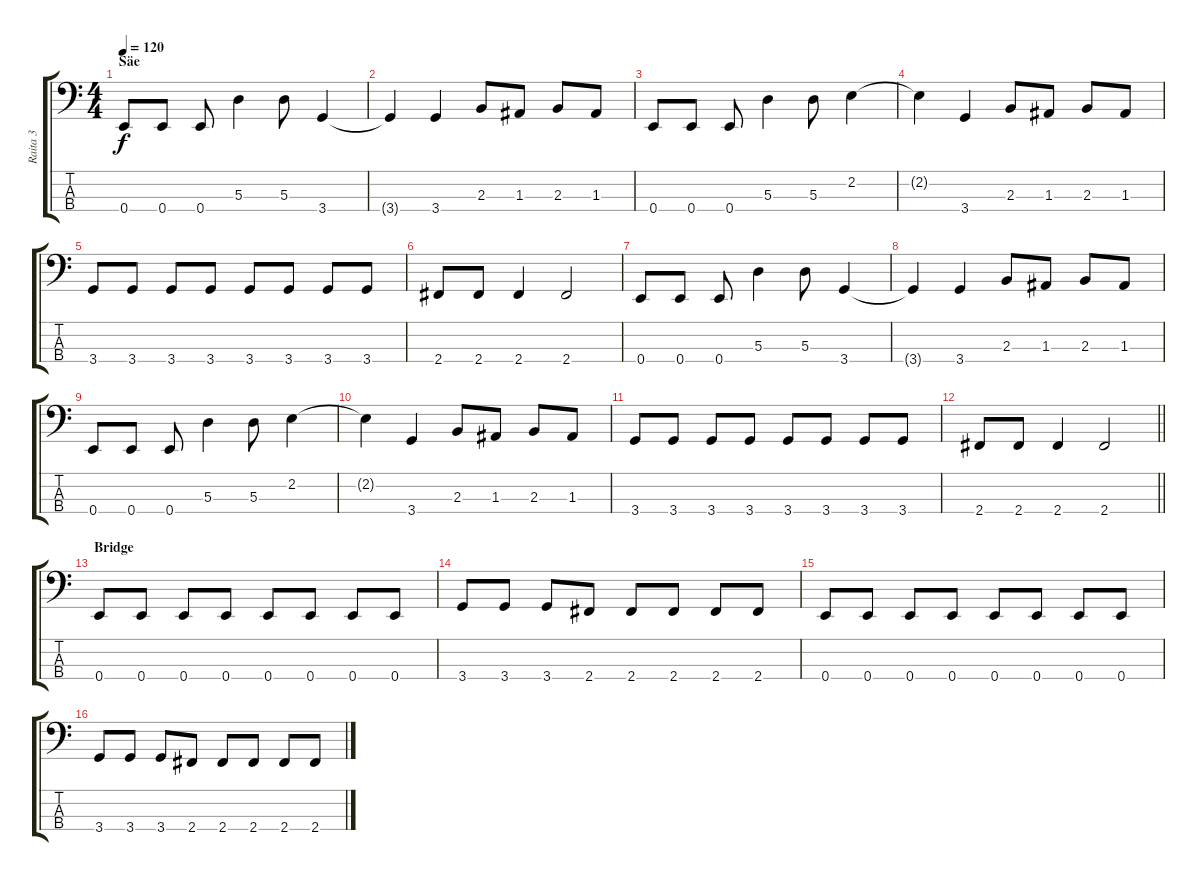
\track ("Raita 3" "Raita 3") {instrument electricbasspick}
\staff {score tabs}
\tuning (G2 D2 A1 E1) {hide}
\ts (4 4)
\section ("" "Säe")
\tempo 120
\clef f4
\ks c
0.4.8{dy f} 0.4.8 0.4.8 5.3.4 5.3.8 3.4.4 |
3.4{t}.4 3.4.4 2.3.8 1.3.8 2.3.8 1.3.8 |
0.4.8 0.4.8 0.4.8 5.3.4 5.3.8 2.2.4 |
2.2{t}.4 3.4.4 2.3.8 1.3.8 2.3.8 1.3.8 |
3.4.8 3.4.8 3.4.8 3.4.8 3.4.8 3.4.8 3.4.8 3.4.8 |
2.4.8 2.4.8 2.4.4 2.4.2 |
0.4.8 0.4.8 0.4.8 5.3.4 5.3.8 3.4.4 |
3.4{t}.4 3.4.4 2.3.8 1.3.8 2.3.8 1.3.8 |
0.4.8 0.4.8 0.4.8 5.3.4 5.3.8 2.2.4 |
2.2{t}.4 3.4.4 2.3.8 1.3.8 2.3.8 1.3.8 |
3.4.8 3.4.8 3.4.8 3.4.8 3.4.8 3.4.8 3.4.8 3.4.8 |
\barLineRight lightlight
2.4.8 2.4.8 2.4.4 2.4.2 |
\section ("" "Bridge")
0.4.8 0.4.8 0.4.8 0.4.8 0.4.8 0.4.8 0.4.8 0.4.8 |
3.4.8 3.4.8 3.4.8 2.4.8 2.4.8 2.4.8 2.4.8 2.4.8 |
0.4.8 0.4.8 0.4.8 0.4.8 0.4.8 0.4.8 0.4.8 0.4.8 |
3.4.8 3.4.8 3.4.8 2.4.8 2.4.8 2.4.8 2.4.8 2.4.8
